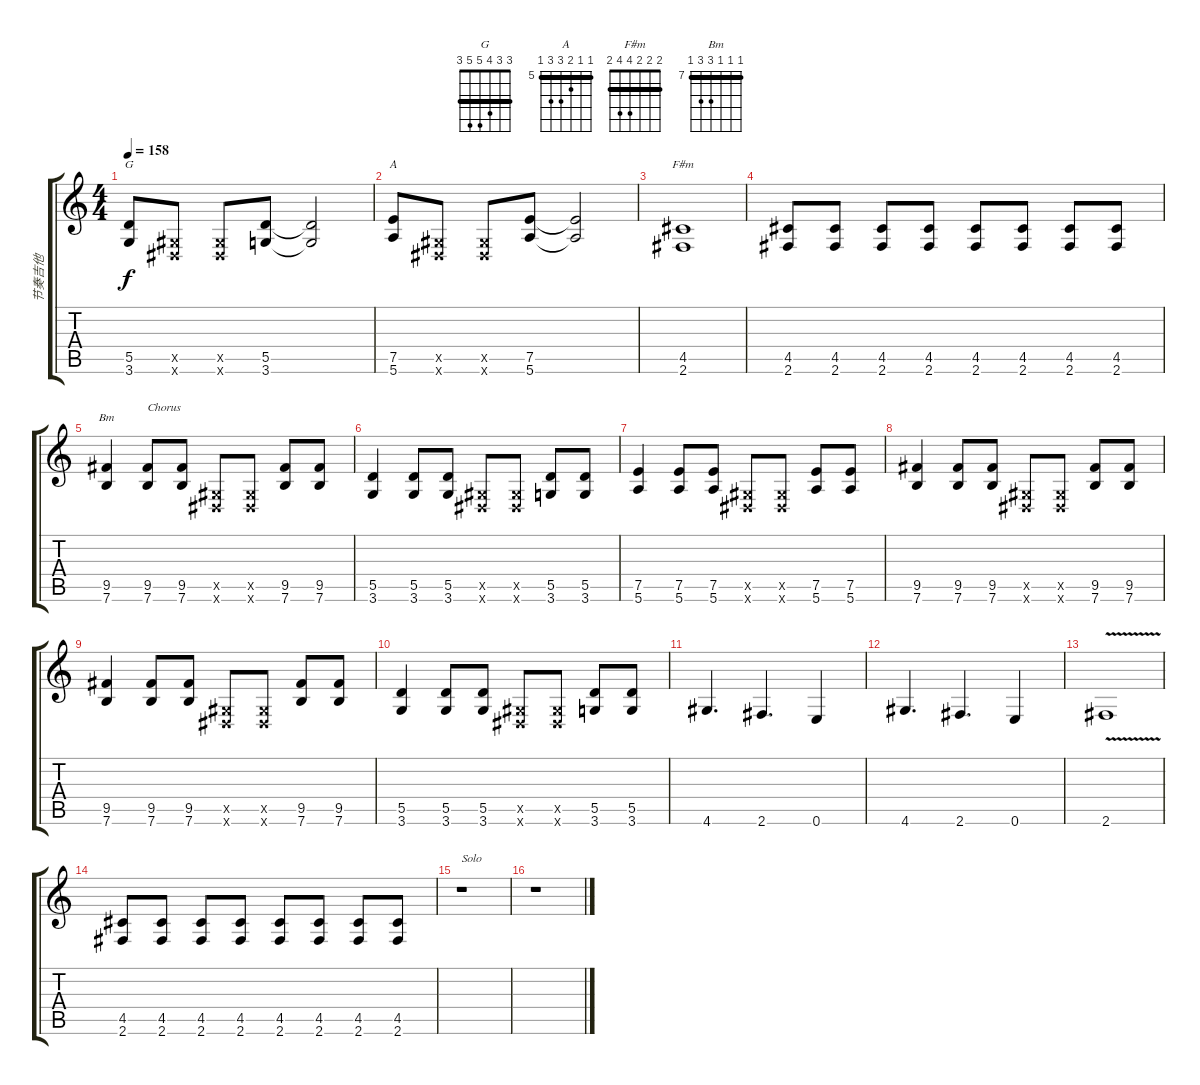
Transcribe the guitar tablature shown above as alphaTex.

\track ("节奏吉他" "节奏吉他") {instrument distortionguitar}
\staff {score tabs}
\tuning (E4 B3 G3 D3 A2 E2) {hide}
\chord ("G" 3 3 4 5 5 3) {barre 3}
\chord ("A" 5 5 6 7 7 5) {firstfret 5 barre 5}
\chord ("F#m" 2 2 2 4 4 2) {barre 2}
\chord ("Bm" 7 7 7 9 9 7) {firstfret 7 barre 7}
\ts (4 4)
\tempo 158
\clef g2
\ks c
(5.5 3.6).8{ch "G" dy f} (-1.5{x} -1.6{x}).8 (-1.5{x} -1.6{x}).8 (5.5 3.6).8 (5.5{t} 3.6{t}).2 |
(7.5 5.6).8{ch "A"} (-1.5{x} -1.6{x}).8 (-1.5{x} -1.6{x}).8 (7.5 5.6).8 (7.5{t} 5.6{t}).2 |
(4.5 2.6).1{ch "F#m"} |
(4.5 2.6).8 (4.5 2.6).8 (4.5 2.6).8 (4.5 2.6).8 (4.5 2.6).8 (4.5 2.6).8 (4.5 2.6).8 (4.5 2.6).8 |
(9.5 7.6).4{ch "Bm"} (9.5 7.6).8{txt "Chorus"} (9.5 7.6).8 (-1.5{x} -1.6{x}).8 (-1.5{x} -1.6{x}).8 (9.5 7.6).8 (9.5 7.6).8 |
(5.5 3.6).4 (5.5 3.6).8 (5.5 3.6).8 (-1.5{x} -1.6{x}).8 (-1.5{x} -1.6{x}).8 (5.5 3.6).8 (5.5 3.6).8 |
(7.5 5.6).4 (7.5 5.6).8 (7.5 5.6).8 (-1.5{x} -1.6{x}).8 (-1.5{x} -1.6{x}).8 (7.5 5.6).8 (7.5 5.6).8 |
(9.5 7.6).4 (9.5 7.6).8 (9.5 7.6).8 (-1.5{x} -1.6{x}).8 (-1.5{x} -1.6{x}).8 (9.5 7.6).8 (9.5 7.6).8 |
(9.5 7.6).4 (9.5 7.6).8 (9.5 7.6).8 (-1.5{x} -1.6{x}).8 (-1.5{x} -1.6{x}).8 (9.5 7.6).8 (9.5 7.6).8 |
(5.5 3.6).4 (5.5 3.6).8 (5.5 3.6).8 (-1.5{x} -1.6{x}).8 (-1.5{x} -1.6{x}).8 (5.5 3.6).8 (5.5 3.6).8 |
4.6.4{d} 2.6.4{d} 0.6.4 |
4.6.4{d} 2.6.4{d} 0.6.4 |
2.6{v}.1 |
(4.5 2.6).8 (4.5 2.6).8 (4.5 2.6).8 (4.5 2.6).8 (4.5 2.6).8 (4.5 2.6).8 (4.5 2.6).8 (4.5 2.6).8 |
r.1{txt "Solo"} |
r.1
